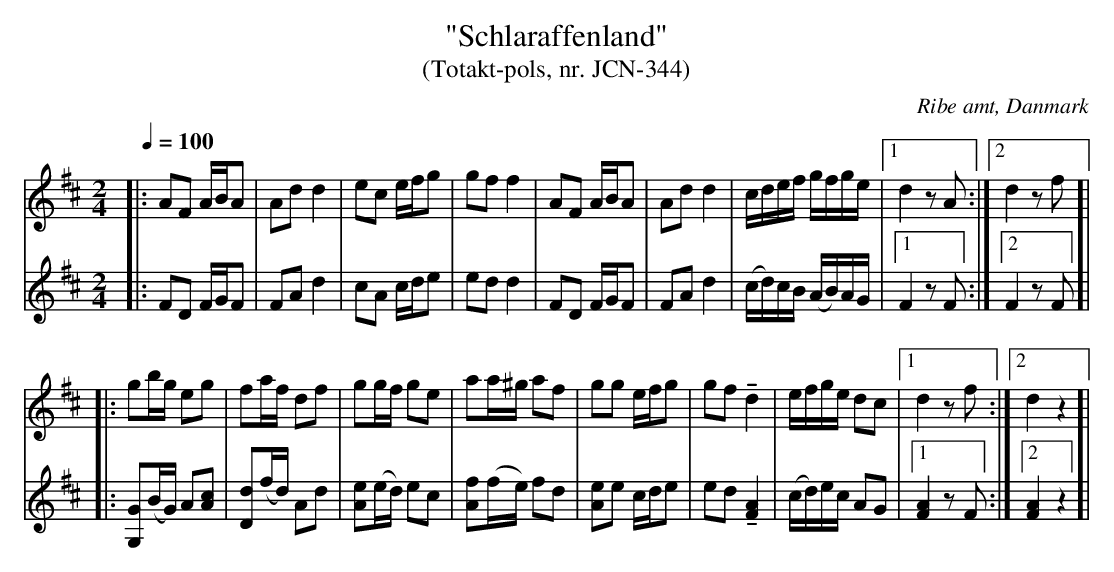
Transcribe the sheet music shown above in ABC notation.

X:1
T:"Schlaraffenland"
T:(Totakt-pols, nr. JCN-344)
O:Ribe amt, Danmark
M:2/4
L:1/16
Q:1/4=100
K:D
V:1
|:A2F2 ABA2|A2d2 d4|e2c2 efg2|g2f2 f4|A2F2 ABA2|A2d2 d4|cdef gfge|[1 d4 z2 A2:|[2d4 z2 f2]|
|:g2bg e2g2|f2af d2f2|g2gf g2e2|a2a^g a2f2|g2g2 efg2|g2f2 !tenuto!d4|efge d2c2|[1 d4 z2 f2:|[2 d4 z4]|
V:2
|:F2D2 FGF2|F2A2 d4|c2A2 cde2|e2d2 d4|F2D2 FGF2|F2A2 d4|(cd)cB (AB)AG|[1 F4 z2 F2:|[2F4 z2 F2]|
|:[G,2G2](BG) A2[A2c2]|[D2d2](fd) A2d2|[A2e2](ed) e2c2|[A2f2](fe) f2d2|[A2e2]e2 cde2|e2d2 !tenuto![F4A4]|(cd)ec A2G2|[1 [F4A4] z2 F2:|[2 [F4A4] z4]|
